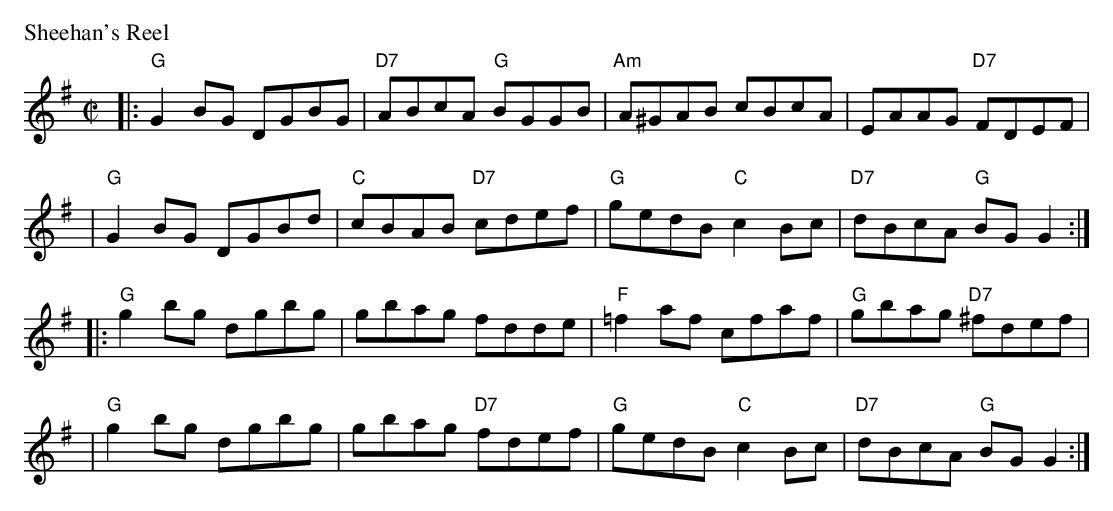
X:1
P: Sheehan's Reel
M: C|
L: 1/8
K:G
|: "G"G2BG DGBG | "D7"ABcA "G"BGGB | "Am"A^GAB cBcA | EAAG "D7"FDEF |
|  "G"G2BG DGBd | "C"cBAB "D7"cdef | "G"gedB "C"c2Bc | "D7"dBcA "G"BGG2 :|
|: "G"g2bg dgbg | gbag fdde | "F"=f2af cfaf | "G"gbag "D7"^fdef |
|  "G"g2bg dgbg | gbag "D7"fdef | "G"gedB "C"c2Bc | "D7"dBcA "G"BGG2 :|
